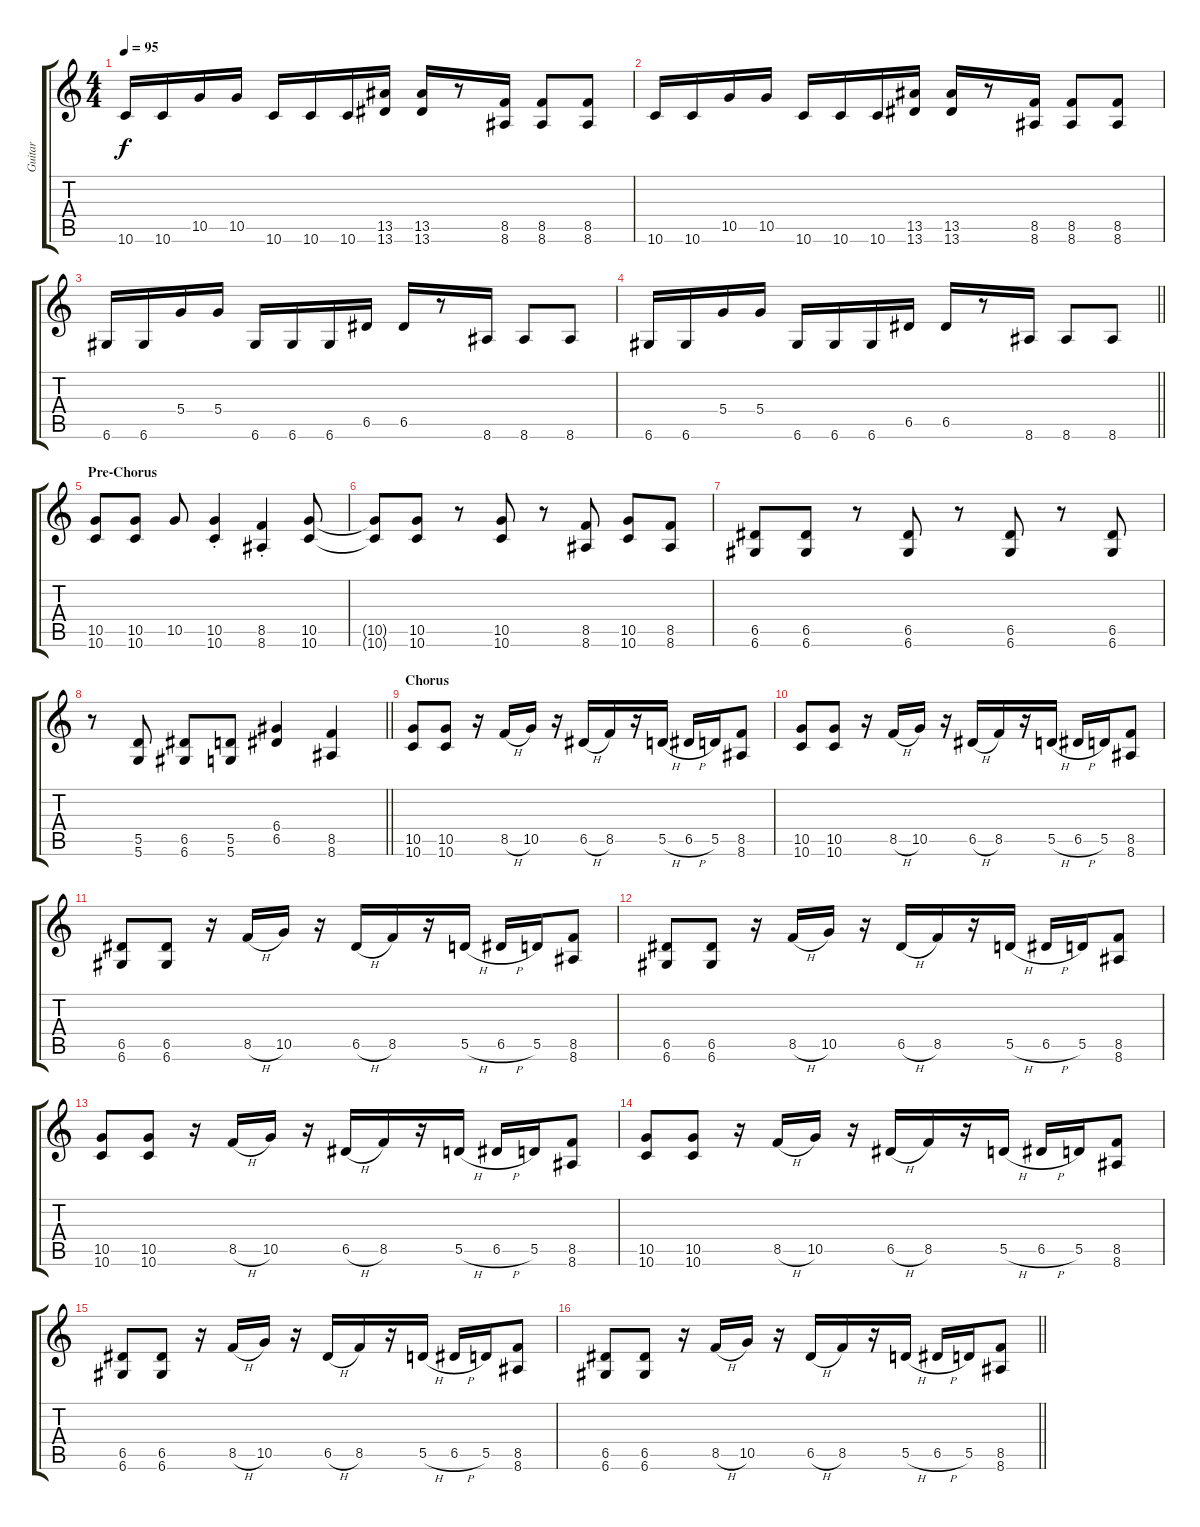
\track ("Guitar" "Guitar") {instrument distortionguitar}
\staff {score tabs}
\tuning (E4 B3 G3 D3 A2 D2) {hide}
\ts (4 4)
\tempo 95
\clef g2
\ks c
10.6.16{dy f} 10.6.16 10.5.16 10.5.16 10.6.16 10.6.16 10.6.16 (13.5 13.6).16 (13.5 13.6).16 r.8 (8.5 8.6).16 (8.5 8.6).8 (8.5 8.6).8 |
10.6.16 10.6.16 10.5.16 10.5.16 10.6.16 10.6.16 10.6.16 (13.5 13.6).16 (13.5 13.6).16 r.8 (8.5 8.6).16 (8.5 8.6).8 (8.5 8.6).8 |
6.6.16 6.6.16 5.4.16 5.4.16 6.6.16 6.6.16 6.6.16 6.5.16 6.5.16 r.8 8.6.16 8.6.8 8.6.8 |
\barLineRight lightlight
6.6.16 6.6.16 5.4.16 5.4.16 6.6.16 6.6.16 6.6.16 6.5.16 6.5.16 r.8 8.6.16 8.6.8 8.6.8 |
\section ("" "Pre-Chorus")
(10.5 10.6).8 (10.5 10.6).8 10.5.8 (10.5{st} 10.6{st}).4 (8.5{st} 8.6{st}).4 (10.5 10.6).8 |
(10.5{t} 10.6{t}).8 (10.5 10.6).8 r.8 (10.5 10.6).8 r.8 (8.5 8.6).8 (10.5 10.6).8 (8.5 8.6).8 |
(6.5 6.6).8 (6.5 6.6).8 r.8 (6.5 6.6).8 r.8 (6.5 6.6).8 r.8 (6.5 6.6).8 |
\barLineRight lightlight
r.8 (5.5 5.6).8 (6.5 6.6).8 (5.5 5.6).8 (6.4 6.5).4 (8.5 8.6).4 |
\section ("" "Chorus")
(10.5 10.6).8 (10.5 10.6).8 r.16 8.5{h}.16 10.5.16 r.16 6.5{h}.16 8.5.16 r.16 5.5{h}.16 6.5{h}.16 5.5.16 (8.5 8.6).8 |
(10.5 10.6).8 (10.5 10.6).8 r.16 8.5{h}.16 10.5.16 r.16 6.5{h}.16 8.5.16 r.16 5.5{h}.16 6.5{h}.16 5.5.16 (8.5 8.6).8 |
(6.5 6.6).8 (6.5 6.6).8 r.16 8.5{h}.16 10.5.16 r.16 6.5{h}.16 8.5.16 r.16 5.5{h}.16 6.5{h}.16 5.5.16 (8.5 8.6).8 |
(6.5 6.6).8 (6.5 6.6).8 r.16 8.5{h}.16 10.5.16 r.16 6.5{h}.16 8.5.16 r.16 5.5{h}.16 6.5{h}.16 5.5.16 (8.5 8.6).8 |
(10.5 10.6).8 (10.5 10.6).8 r.16 8.5{h}.16 10.5.16 r.16 6.5{h}.16 8.5.16 r.16 5.5{h}.16 6.5{h}.16 5.5.16 (8.5 8.6).8 |
(10.5 10.6).8 (10.5 10.6).8 r.16 8.5{h}.16 10.5.16 r.16 6.5{h}.16 8.5.16 r.16 5.5{h}.16 6.5{h}.16 5.5.16 (8.5 8.6).8 |
(6.5 6.6).8 (6.5 6.6).8 r.16 8.5{h}.16 10.5.16 r.16 6.5{h}.16 8.5.16 r.16 5.5{h}.16 6.5{h}.16 5.5.16 (8.5 8.6).8 |
\barLineRight lightlight
(6.5 6.6).8 (6.5 6.6).8 r.16 8.5{h}.16 10.5.16 r.16 6.5{h}.16 8.5.16 r.16 5.5{h}.16 6.5{h}.16 5.5.16 (8.5 8.6).8
